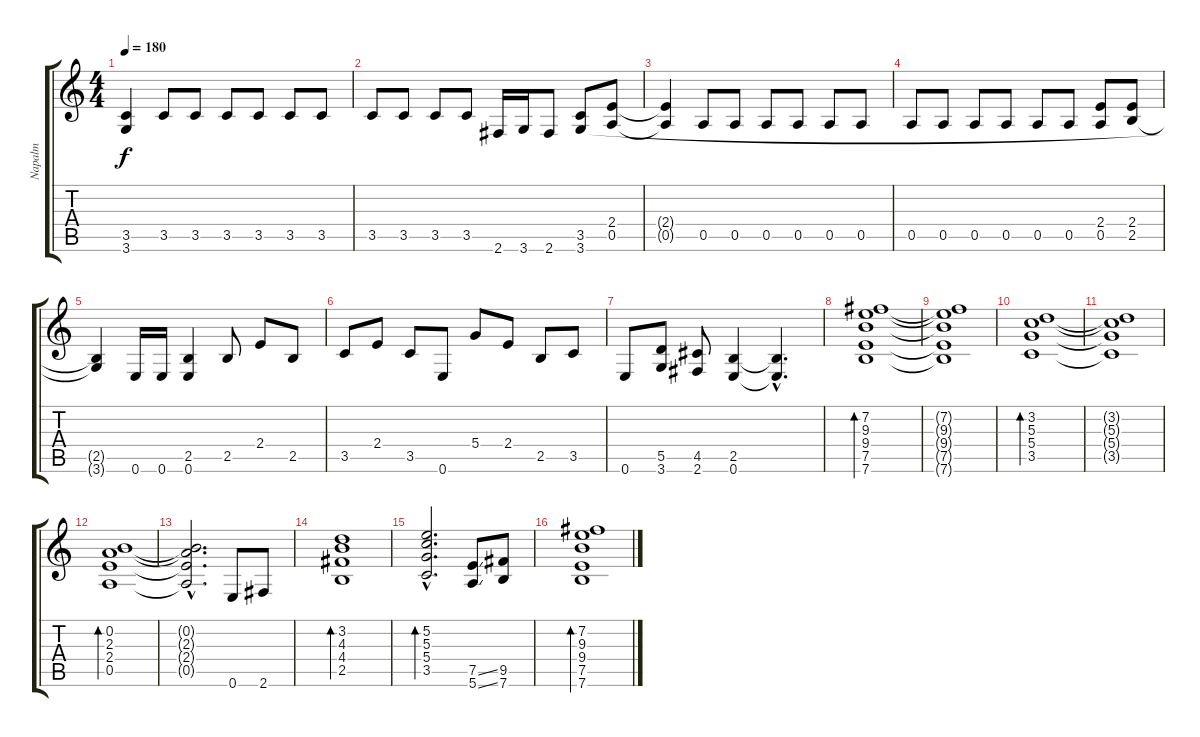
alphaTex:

\track ("Napalm" "Napalm") {instrument distortionguitar}
\staff {score tabs}
\tuning (E4 B3 G3 D3 A2 E2) {hide}
\ts (4 4)
\tempo 180
\clef g2
\ks c
(3.5{t} 3.6{t}).4{dy f} 3.5.8 3.5.8 3.5.8 3.5.8 3.5.8 3.5.8 |
3.5.8 3.5.8 3.5.8 3.5.8 2.6.16 3.6.16 2.6.8 (3.5 3.6).8 (2.4 0.5).8 |
(2.4{t} 0.5{t}).4 0.5.8 0.5.8 0.5.8 0.5.8 0.5.8 0.5.8 |
0.5.8 0.5.8 0.5.8 0.5.8 0.5.8 0.5.8 (2.4 0.5).8 (2.4 2.5).8 |
(2.5{t} 3.6{t}).4 0.6.16 0.6.16 (2.5 0.6).4 2.5.8 2.4.8 2.5.8 |
3.5.8 2.4.8 3.5.8 0.6.8 5.4.8 2.4.8 2.5.8 3.5.8 |
0.6.8 (5.5 3.6).8 (4.5 2.6).8 (2.5 0.6).4 (2.5{hac t} 0.6{hac t}).4{d} |
(7.2 9.3 9.4 7.5 7.6).1{bd 240} |
(7.2{t} 9.3{t} 9.4{t} 7.5{t} 7.6{t}).1 |
(3.2 5.3 5.4 3.5).1{bd 240} |
(3.2{t} 5.3{t} 5.4{t} 3.5{t}).1 |
(0.2 2.3 2.4 0.5).1{bd 240} |
(0.2{hac t} 2.3{hac t} 2.4{hac t} 0.5{hac t}).2{d} 0.6.8 2.6.8 |
(3.2 4.3 4.4 2.5).1{bd 240} |
(5.2{hac} 5.3{hac} 5.4{hac} 3.5{hac}).2{d bd 240} (7.5{ss} 5.6{ss}).8 (9.5 7.6).8 |
(7.2 9.3 9.4 7.5 7.6).1{bd 240}
